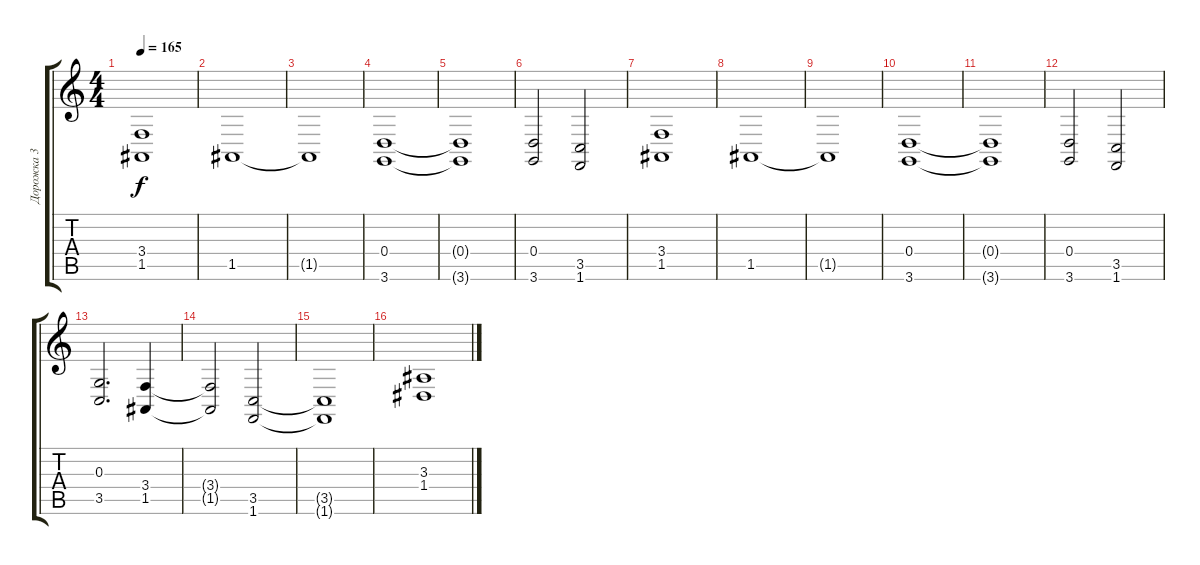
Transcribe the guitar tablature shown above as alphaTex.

\track ("Дорожка 3" "Дорожка 3") {instrument pad2warm}
\staff {score tabs}
\tuning (E4 B3 G3 D3 A2 E2) {hide}
\ts (4 4)
\tempo 165
\clef g2
\ks c
(3.4 1.5).1{dy f} |
1.5.1{volume 1} |
1.5{t}.1 |
(0.4 3.6).1{volume 14} |
(0.4{t} 3.6{t}).1 |
(0.4 3.6).2 (3.5 1.6).2 |
(3.4 1.5).1 |
1.5.1{volume 1} |
1.5{t}.1 |
(0.4 3.6).1{volume 14} |
(0.4{t} 3.6{t}).1 |
(0.4 3.6).2 (3.5 1.6).2 |
(0.3 3.5).2{d} (3.4 1.5).4 |
(3.4{t} 1.5{t}).2 (3.5 1.6).2 |
(3.5{t} 1.6{t}).1 |
(3.3 1.4).1
